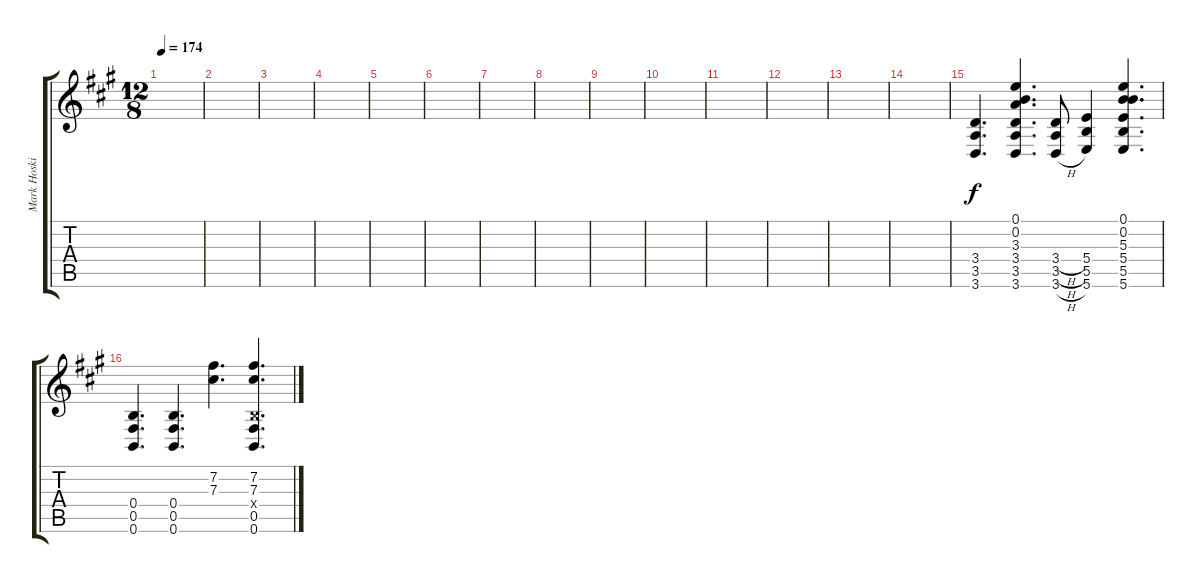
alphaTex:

\track ("Mark Hosking (Alt. Karn. Tun.)" "Mark Hoski") {instrument overdrivenguitar}
\staff {score tabs}
\tuning (E4 B3 Gb3 B2 Gb2 B1) {hide}
\ts (12 8)
\tempo 174
\clef g2
\ks a
|
|
|
|
|
|
|
|
|
|
|
|
|
|
(3.4 3.5 3.6).4{d dy f} (0.1 0.2 3.3 3.4 3.5 3.6).4{d} (3.4{h} 3.5{h} 3.6{h}).8 (5.4 5.5 5.6).4 (0.1 0.2 5.3 5.4 5.5 5.6).4{d} |
(0.4 0.5 0.6).4{d} (0.4 0.5 0.6).4{d} (7.2 7.3).4{d} (7.2 7.3 0.4{x} 0.5 0.6).4{d}
